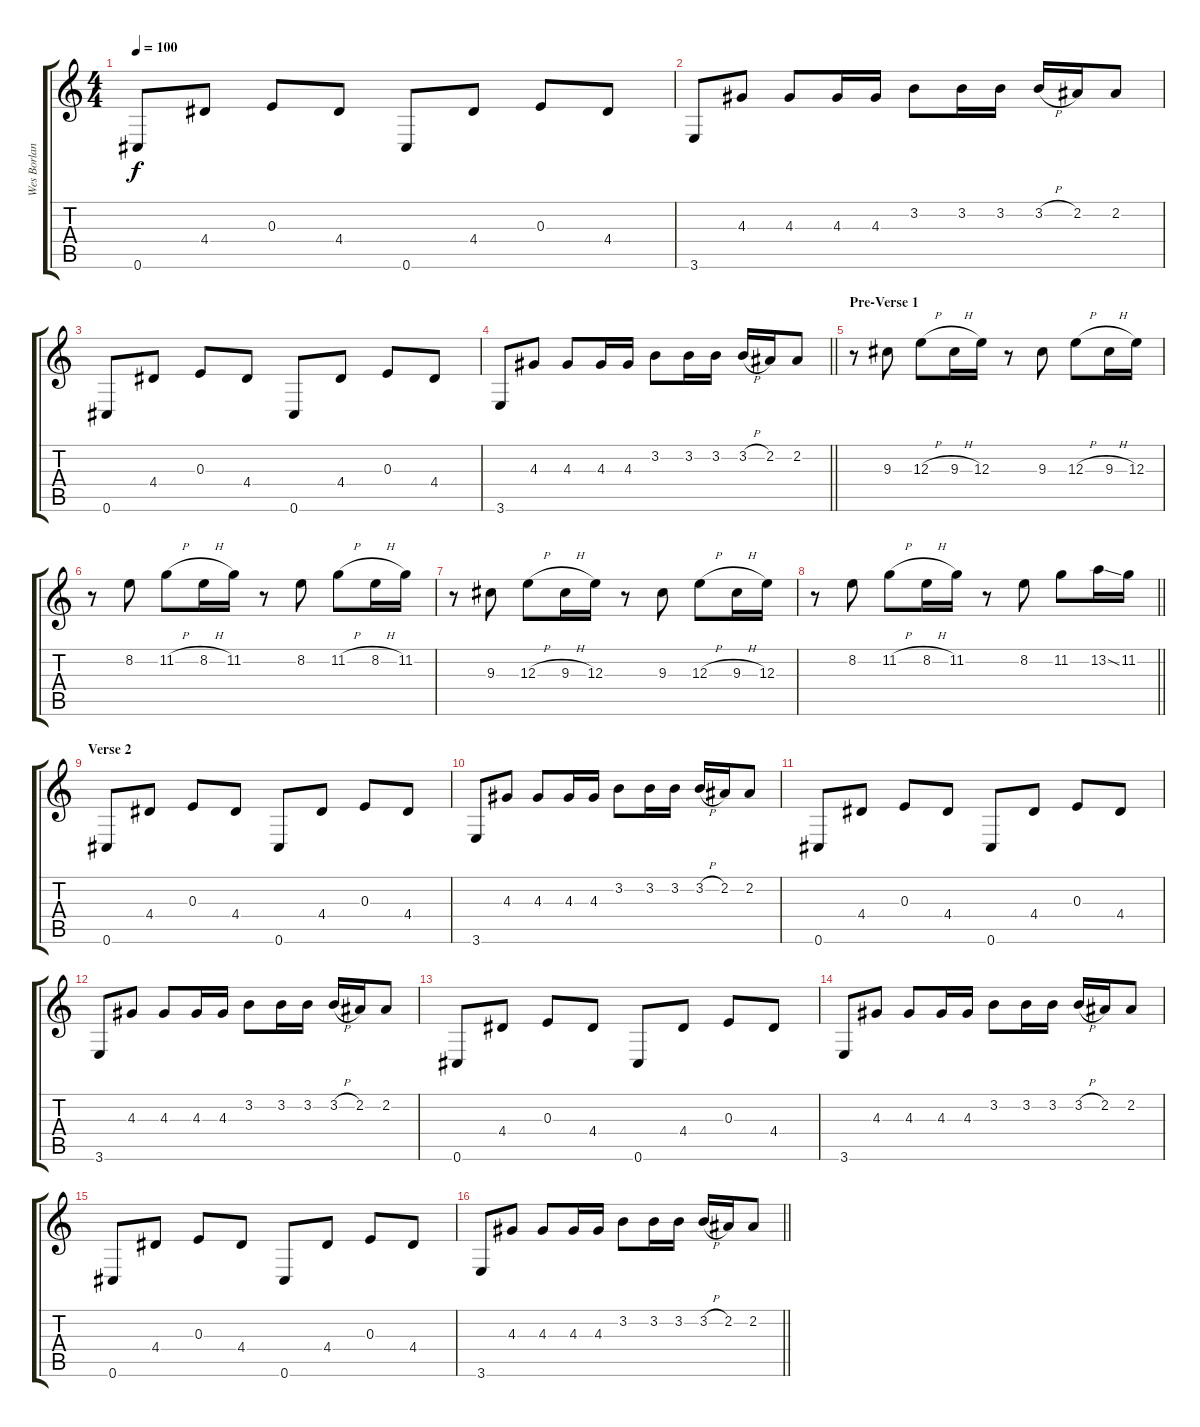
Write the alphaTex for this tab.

\track ("Wes Borland (Guitar)" "Wes Borlan") {instrument electricguitarclean}
\staff {score tabs}
\tuning (Db4 Ab3 E3 B2 Gb2 Db2) {hide}
\ts (4 4)
\tempo 100
\clef g2
\ks c
0.6.8{dy f} 4.4.8 0.3.8 4.4.8 0.6.8 4.4.8 0.3.8 4.4.8 |
3.6.8 4.3.8 4.3.8 4.3.16 4.3.16 3.2.8 3.2.16 3.2.16 3.2{h}.16 2.2.16 2.2.8 |
0.6.8 4.4.8 0.3.8 4.4.8 0.6.8 4.4.8 0.3.8 4.4.8 |
\barLineRight lightlight
3.6.8 4.3.8 4.3.8 4.3.16 4.3.16 3.2.8 3.2.16 3.2.16 3.2{h}.16 2.2.16 2.2.8 |
\section ("" "Pre-Verse 1")
r.8 9.3.8 12.3{h}.8 9.3{h}.16 12.3.16 r.8 9.3.8 12.3{h}.8 9.3{h}.16 12.3.16 |
r.8 8.2.8 11.2{h}.8 8.2{h}.16 11.2.16 r.8 8.2.8 11.2{h}.8 8.2{h}.16 11.2.16 |
r.8 9.3.8 12.3{h}.8 9.3{h}.16 12.3.16 r.8 9.3.8 12.3{h}.8 9.3{h}.16 12.3.16 |
\barLineRight lightlight
r.8 8.2.8 11.2{h}.8 8.2{h}.16 11.2.16 r.8 8.2.8 11.2.8 13.2{ss}.16 11.2.16 |
\section ("" "Verse 2")
0.6.8 4.4.8 0.3.8 4.4.8 0.6.8 4.4.8 0.3.8 4.4.8 |
3.6.8 4.3.8 4.3.8 4.3.16 4.3.16 3.2.8 3.2.16 3.2.16 3.2{h}.16 2.2.16 2.2.8 |
0.6.8 4.4.8 0.3.8 4.4.8 0.6.8 4.4.8 0.3.8 4.4.8 |
3.6.8 4.3.8 4.3.8 4.3.16 4.3.16 3.2.8 3.2.16 3.2.16 3.2{h}.16 2.2.16 2.2.8 |
0.6.8 4.4.8 0.3.8 4.4.8 0.6.8 4.4.8 0.3.8 4.4.8 |
3.6.8 4.3.8 4.3.8 4.3.16 4.3.16 3.2.8 3.2.16 3.2.16 3.2{h}.16 2.2.16 2.2.8 |
0.6.8 4.4.8 0.3.8 4.4.8 0.6.8 4.4.8 0.3.8 4.4.8 |
\barLineRight lightlight
3.6.8 4.3.8 4.3.8 4.3.16 4.3.16 3.2.8 3.2.16 3.2.16 3.2{h}.16 2.2.16 2.2.8
